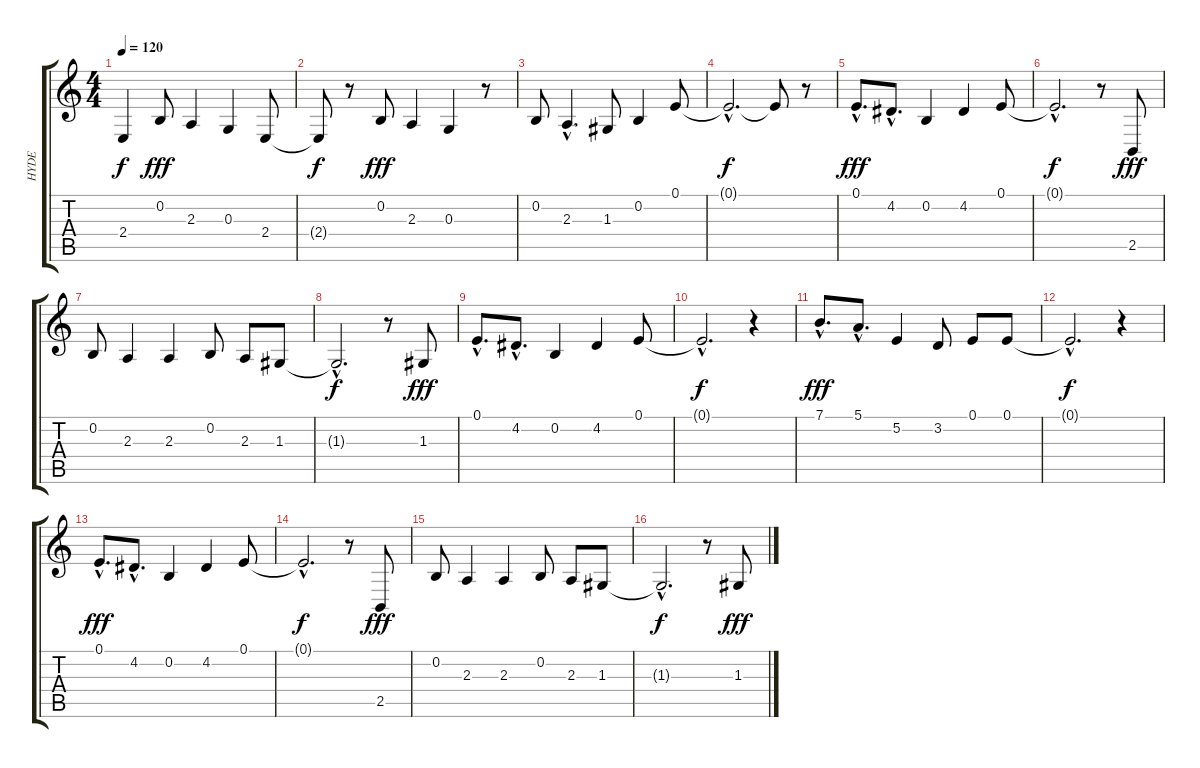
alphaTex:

\track ("HYDE" "HYDE") {instrument synthstrings1}
\staff {score tabs}
\tuning (E4 B3 G3 D3 A2 E2) {hide}
\ts (4 4)
\tempo 120
\clef g2
\ks c
2.4{t}.4{dy f} 0.2.8{dy fff} 2.3.4 0.3.4 2.4.8 |
2.4{t}.8{dy f} r.8 0.2.8{dy fff} 2.3.4 0.3.4 r.8 |
0.2.8 2.3{hac}.4{d} 1.3.8 0.2.4 0.1.8 |
0.1{hac t}.2{d dy f} 0.1{t}.8 r.8 |
0.1{hac}.8{d dy fff} 4.2{hac}.8{d} 0.2.4 4.2.4 0.1.8 |
0.1{hac t}.2{d dy f} r.8 2.5.8{dy fff} |
0.2.8 2.3.4 2.3.4 0.2.8 2.3.8 1.3.8 |
1.3{hac t}.2{d dy f} r.8 1.3.8{dy fff} |
0.1{hac}.8{d} 4.2{hac}.8{d} 0.2.4 4.2.4 0.1.8 |
0.1{hac t}.2{d dy f} r.4 |
7.1{hac}.8{d dy fff} 5.1{hac}.8{d} 5.2.4 3.2.8 0.1.8 0.1.8 |
0.1{hac t}.2{d dy f} r.4 |
0.1{hac}.8{d dy fff} 4.2{hac}.8{d} 0.2.4 4.2.4 0.1.8 |
0.1{hac t}.2{d dy f} r.8 2.5.8{dy fff} |
0.2.8 2.3.4 2.3.4 0.2.8 2.3.8 1.3.8 |
1.3{hac t}.2{d dy f} r.8 1.3.8{dy fff}
